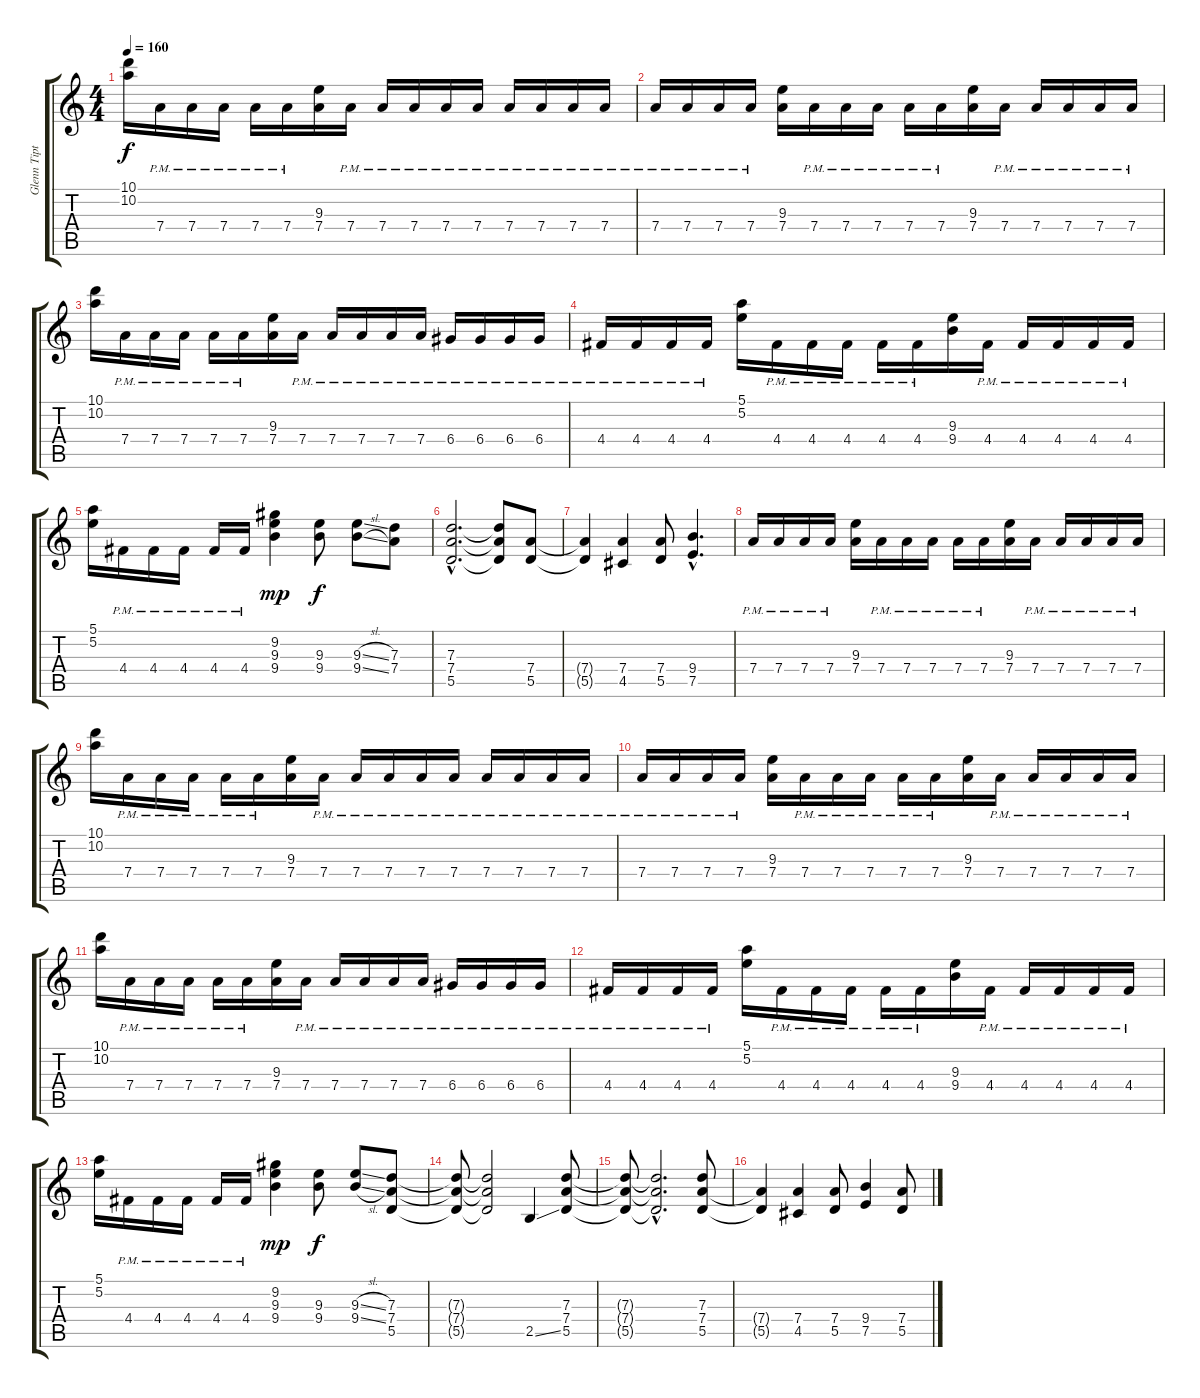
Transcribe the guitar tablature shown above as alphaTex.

\track ("Glenn Tipton" "Glenn Tipt") {instrument distortionguitar}
\staff {score tabs}
\tuning (E4 B3 G3 D3 A2 E2) {hide}
\ts (4 4)
\tempo 160
\clef g2
\ks c
(10.1 10.2).16{dy f} 7.4{pm}.16 7.4{pm}.16 7.4{pm}.16 7.4{pm}.16 7.4{pm}.16 (9.3 7.4).16 7.4{pm}.16 7.4{pm}.16 7.4{pm}.16 7.4{pm}.16 7.4{pm}.16 7.4{pm}.16 7.4{pm}.16 7.4{pm}.16 7.4{pm}.16 |
7.4{pm}.16 7.4{pm}.16 7.4{pm}.16 7.4{pm}.16 (9.3 7.4).16 7.4{pm}.16 7.4{pm}.16 7.4{pm}.16 7.4{pm}.16 7.4{pm}.16 (9.3 7.4).16 7.4{pm}.16 7.4{pm}.16 7.4{pm}.16 7.4{pm}.16 7.4{pm}.16 |
(10.1 10.2).16 7.4{pm}.16 7.4{pm}.16 7.4{pm}.16 7.4{pm}.16 7.4{pm}.16 (9.3 7.4).16 7.4{pm}.16 7.4{pm}.16 7.4{pm}.16 7.4{pm}.16 7.4{pm}.16 6.4{pm}.16 6.4{pm}.16 6.4{pm}.16 6.4{pm}.16 |
4.4{pm}.16 4.4{pm}.16 4.4{pm}.16 4.4{pm}.16 (5.1 5.2).16 4.4{pm}.16 4.4{pm}.16 4.4{pm}.16 4.4{pm}.16 4.4{pm}.16 (9.3 9.4).16 4.4{pm}.16 4.4{pm}.16 4.4{pm}.16 4.4{pm}.16 4.4{pm}.16 |
(5.1 5.2).16 4.4{pm}.16 4.4{pm}.16 4.4{pm}.16 4.4{pm}.16 4.4{pm}.16 (9.2 9.3 9.4).4{dy mp} (9.3 9.4).8{dy f} (9.3{sl} 9.4{sl}).8 (7.3 7.4).8 |
(7.3{hac} 7.4{hac} 5.5{hac}).2{d} (7.3{t} 7.4{t} 5.5{t}).8 (7.4 5.5).8 |
(7.4{t} 5.5{t}).4 (7.4 4.5).4 (7.4 5.5).8 (9.4{hac} 7.5{hac}).4{d} |
7.4{pm}.16 7.4{pm}.16 7.4{pm}.16 7.4{pm}.16 (9.3 7.4).16 7.4{pm}.16 7.4{pm}.16 7.4{pm}.16 7.4{pm}.16 7.4{pm}.16 (9.3 7.4).16 7.4{pm}.16 7.4{pm}.16 7.4{pm}.16 7.4{pm}.16 7.4{pm}.16 |
(10.1 10.2).16 7.4{pm}.16 7.4{pm}.16 7.4{pm}.16 7.4{pm}.16 7.4{pm}.16 (9.3 7.4).16 7.4{pm}.16 7.4{pm}.16 7.4{pm}.16 7.4{pm}.16 7.4{pm}.16 7.4{pm}.16 7.4{pm}.16 7.4{pm}.16 7.4{pm}.16 |
7.4{pm}.16 7.4{pm}.16 7.4{pm}.16 7.4{pm}.16 (9.3 7.4).16 7.4{pm}.16 7.4{pm}.16 7.4{pm}.16 7.4{pm}.16 7.4{pm}.16 (9.3 7.4).16 7.4{pm}.16 7.4{pm}.16 7.4{pm}.16 7.4{pm}.16 7.4{pm}.16 |
(10.1 10.2).16 7.4{pm}.16 7.4{pm}.16 7.4{pm}.16 7.4{pm}.16 7.4{pm}.16 (9.3 7.4).16 7.4{pm}.16 7.4{pm}.16 7.4{pm}.16 7.4{pm}.16 7.4{pm}.16 6.4{pm}.16 6.4{pm}.16 6.4{pm}.16 6.4{pm}.16 |
4.4{pm}.16 4.4{pm}.16 4.4{pm}.16 4.4{pm}.16 (5.1 5.2).16 4.4{pm}.16 4.4{pm}.16 4.4{pm}.16 4.4{pm}.16 4.4{pm}.16 (9.3 9.4).16 4.4{pm}.16 4.4{pm}.16 4.4{pm}.16 4.4{pm}.16 4.4{pm}.16 |
(5.1 5.2).16 4.4{pm}.16 4.4{pm}.16 4.4{pm}.16 4.4{pm}.16 4.4{pm}.16 (9.2 9.3 9.4).4{dy mp} (9.3 9.4).8{dy f} (9.3{sl} 9.4{sl}).8 (7.3 7.4 5.5).8 |
(7.3{t} 7.4{t} 5.5{t}).8 (7.3{t} 7.4{t} 5.5{t}).2 2.5{ss}.4 (7.3 7.4 5.5).8 |
(7.3{t} 7.4{t} 5.5{t}).8 (7.3{hac t} 7.4{hac t} 5.5{hac t}).2{d} (7.3 7.4 5.5).8 |
(7.4{t} 5.5{t}).4 (7.4 4.5).4 (7.4 5.5).8 (9.4 7.5).4 (7.4 5.5).8
